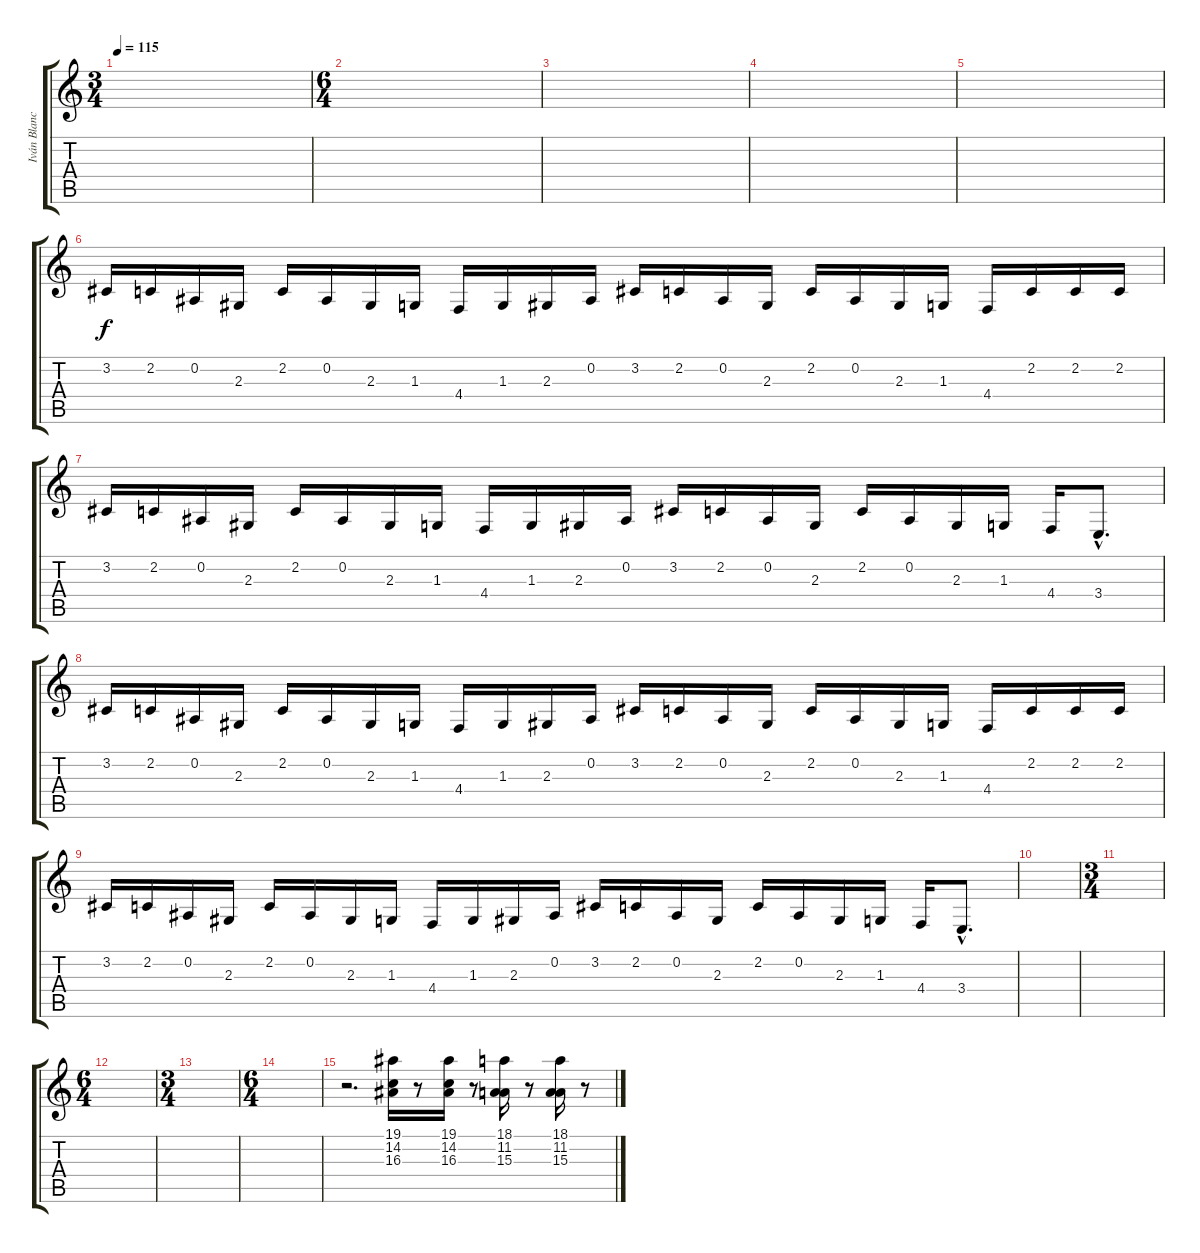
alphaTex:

\track ("Iván Blanco" "Iván Blanc") {instrument stringensemble1}
\staff {score tabs}
\tuning (Eb4 Bb3 Gb3 Db3 Ab2 Eb2) {hide}
\ts (3 4)
\tempo 115
\clef g2
\ks c
|
\ts (6 4)
|
|
|
|
3.2.16{instrument celesta} 2.2.16 0.2.16 2.3.16 2.2.16 0.2.16 2.3.16 1.3.16 4.4.16 1.3.16 2.3.16 0.2.16 3.2.16 2.2.16 0.2.16 2.3.16 2.2.16 0.2.16 2.3.16 1.3.16 4.4.16 2.2.16 2.2.16 2.2.16 |
3.2.16 2.2.16 0.2.16 2.3.16 2.2.16 0.2.16 2.3.16 1.3.16 4.4.16 1.3.16 2.3.16 0.2.16 3.2.16 2.2.16 0.2.16 2.3.16 2.2.16 0.2.16 2.3.16 1.3.16 4.4.16 3.4{hac}.8{d} |
3.2.16 2.2.16 0.2.16 2.3.16 2.2.16 0.2.16 2.3.16 1.3.16 4.4.16 1.3.16 2.3.16 0.2.16 3.2.16 2.2.16 0.2.16 2.3.16 2.2.16 0.2.16 2.3.16 1.3.16 4.4.16 2.2.16 2.2.16 2.2.16 |
3.2.16 2.2.16 0.2.16 2.3.16 2.2.16 0.2.16 2.3.16 1.3.16 4.4.16 1.3.16 2.3.16 0.2.16 3.2.16 2.2.16 0.2.16 2.3.16 2.2.16 0.2.16 2.3.16 1.3.16 4.4.16 3.4{hac}.8{d} |
|
\ts (3 4)
|
\ts (6 4)
|
\ts (3 4)
|
\ts (6 4)
|
r.2{d instrument stringensemble1} (19.1 14.2 16.3).16 r.8 (19.1 14.2 16.3).16 r.8 (18.1 11.2 15.3).16 r.8 (18.1 11.2 15.3).16 r.8
